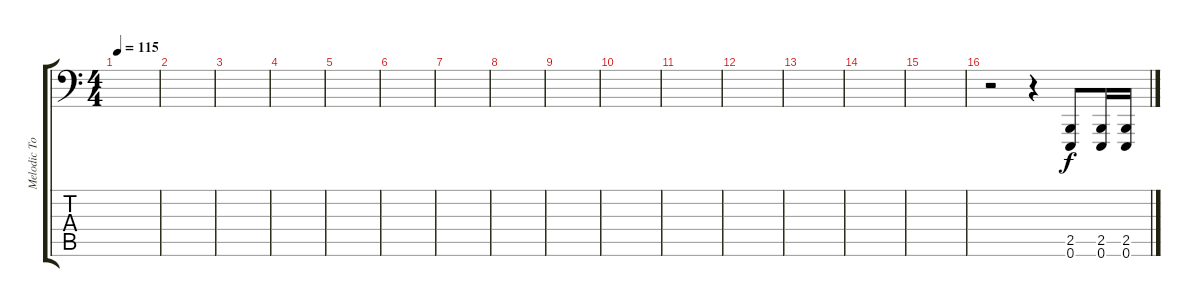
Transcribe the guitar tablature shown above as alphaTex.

\track ("Melodic Toms" "Melodic To") {instrument melodictom}
\staff {score tabs}
\tuning (E4 B3 G2 D2 A1 E1) {hide}
\ts (4 4)
\tempo 115
\clef f4
\ks c
|
|
|
|
|
|
|
|
|
|
|
|
|
|
|
r.2 r.4 (2.5 0.6).8 (2.5 0.6).16 (2.5 0.6).16
